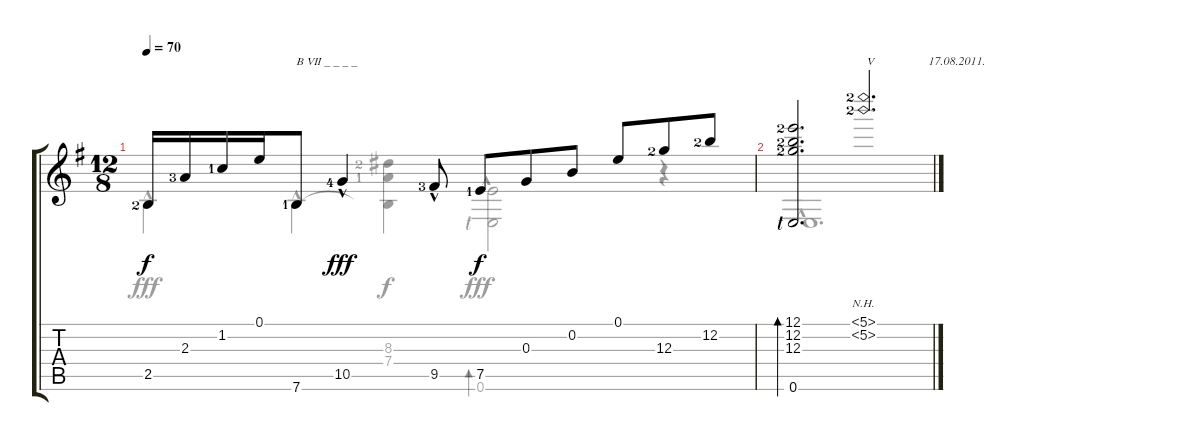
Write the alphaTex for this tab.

\track "" {instrument acousticguitarnylon}
\staff {score tabs}
\tuning (E4 B3 G3 D3 A2 E2) {hide}
\voice
\ts (12 8)
\tempo 70
\clef g2
\ks eminor
2.5{lf 3}.16{dy f} 2.3{lf 4}.16 1.2{lf 2}.16 0.1.16 7.6{lf 2}.8{txt "B VII _ _ _ _"} 10.5{hac lf 5}.4{dy fff} 9.5{hac lf 4}.8 7.5{lf 2}.8{dy f} 0.3.8 0.2.8 0.1.8 12.3{lf 3}.8 12.2{lf 3}.8 |
(12.1{lf 3} 12.2{lf 3} 12.3{lf 3} 0.6{lf 1}).2{d bd 480 txt ""} (5.1{nh lf 3} 5.2{nh lf 3}).2{d txt " V                  17.08.2011."}
\voice
\clef g2
\ottava regular
\simile none
\ks eminor
2.5{hac}.4{dy fff} 7.6{hac}.4 (8.3{lf 3} 7.4{lf 2} 7.6{t}).4{dy f} (7.5{hac} 0.6{hac lf 1}).2{bd 480 dy fff} r.4 |
0.6{hac}.1{d}
